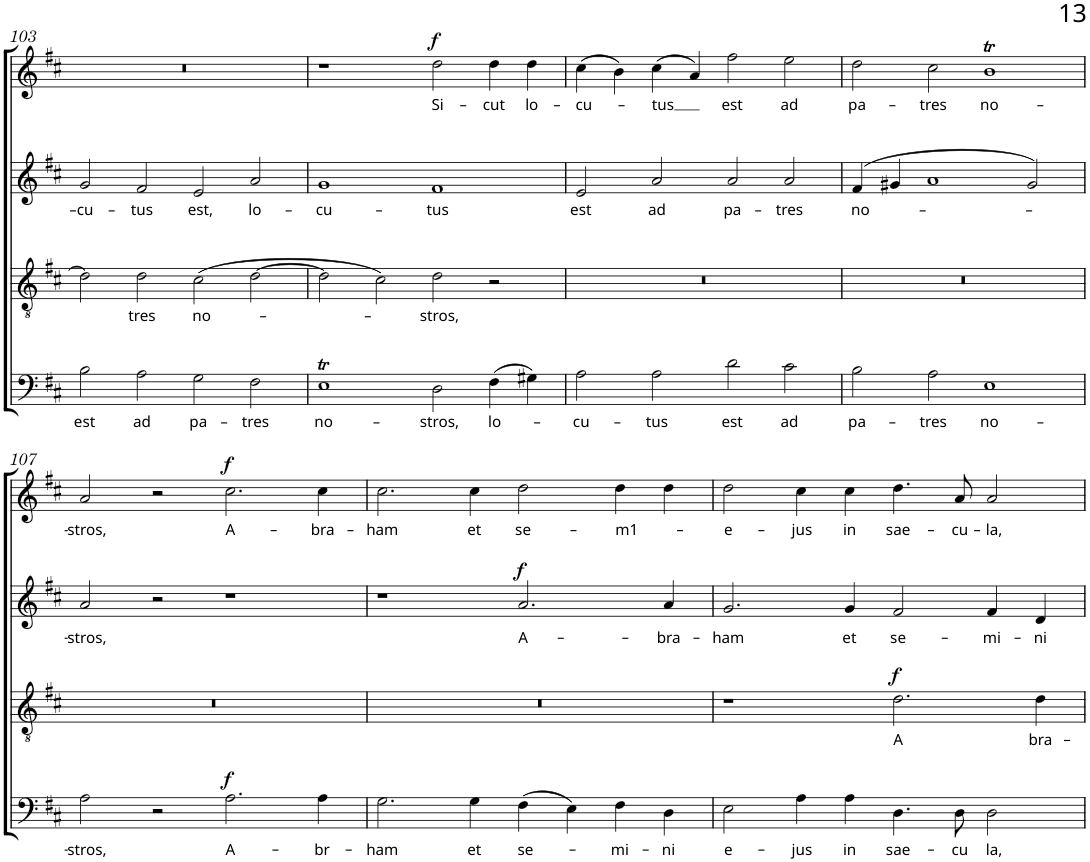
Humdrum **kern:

**kern	**text	**dynam	**kern	**text	**dynam	**kern	**text	**dynam	**kern	**text	**dynam
*part4	*part4	*part4	*part3	*part3	*part3	*part2	*part2	*part2	*part1	*part1	*part1
*staff4	*staff4	*staff4	*staff3	*staff3	*staff3	*staff2	*staff2	*staff2	*staff1	*staff1	*staff1
*I"Bass	*	*	*I"Tenor	*	*	*I"Alto	*	*	*I"Soprano	*	*
!!LO:PB:g=z
*clefF4	*	*	*clefGv2	*	*	*clefG2	*	*	*clefG2	*	*
*k[f#c#]	*	*	*k[f#c#]	*	*	*k[f#c#]	*	*	*k[f#c#]	*	*
*M4/2	*	*	*M4/2	*	*	*M4/2	*	*	*M4/2	*	*
=103	=103	=103	=103	=103	=103	=103	=103	=103	=103	=103	=103
!	!LO:LY:b	!	!	!	!	!	!LO:LY:b	!	!	!	!
2B\	est	.	2d\]	.	.	2g/	-cu-	.	0r	.	.
!	!LO:LY:b	!	!	!LO:LY:b	!	!	!LO:LY:b	!	!	!	!
2A\	ad	.	2d\	tres	.	2f#/	-tus	.	.	.	.
!	!LO:LY:b	!	!	!LO:LY:b	!	!	!LO:LY:b	!	!	!	!
2G\	pa-	.	(2c#\	no-	.	2e/	est,	.	.	.	.
!	!LO:LY:b	!	!	!	!	!	!LO:LY:b	!	!	!	!
2F#\	-tres	.	[2d\	.	.	2a/	lo-	.	.	.	.
=104	=104	=104	=104	=104	=104	=104	=104	=104	=104	=104	=104
!	!LO:LY:b	!	!	!	!	!	!LO:LY:b	!	!	!	!
1ET	no-	.	2d\]	.	.	1g	-cu-	.	1r	.	.
.	.	.	2c#\)	.	.	.	.	.	.	.	.
!	!LO:LY:b	!	!	!LO:LY:b	!	!	!LO:LY:b	!	!	!LO:LY:b	!LO:DY:a
2D\	-stros,	.	2d\	-stros,	.	1f#	-tus	.	2dd\	Si-	f
!	!LO:LY:b	!	!	!	!	!	!	!	!	!LO:LY:b	!
(4F#\	lo-	.	2r	.	.	.	.	.	4dd\	-cut	.
!	!	!	!	!	!	!	!	!	!	!LO:LY:b	!
4G#X\)	.	.	.	.	.	.	.	.	4dd\	lo-	.
=105	=105	=105	=105	=105	=105	=105	=105	=105	=105	=105	=105
!	!LO:LY:b	!	!	!	!	!	!LO:LY:b	!	!	!LO:LY:b	!
2A\	-cu-	.	0r	.	.	2e/	est	.	(4cc#\	-cu-	.
.	.	.	.	.	.	.	.	.	4b\)	.	.
!	!LO:LY:b	!	!	!	!	!	!LO:LY:b	!	!	!LO:LY:b	!
2A\	-tus	.	.	.	.	2a/	ad	.	(4cc#\	-tus	.
.	.	.	.	.	.	.	.	.	4a/)	.	.
!	!LO:LY:b	!	!	!	!	!	!LO:LY:b	!	!	!LO:LY:b	!
2d\	est	.	.	.	.	2a/	pa-	.	2ff#\	est	.
!	!LO:LY:b	!	!	!	!	!	!LO:LY:b	!	!	!LO:LY:b	!
2c#\	ad	.	.	.	.	2a/	-tres	.	2ee\	ad	.
=106	=106	=106	=106	=106	=106	=106	=106	=106	=106	=106	=106
!	!LO:LY:b	!	!	!	!	!	!LO:LY:b	!	!	!LO:LY:b	!
2B\	pa-	.	0r	.	.	(>4f#/	no-	.	2dd\	pa-	.
.	.	.	.	.	.	4g#X/	.	.	.	.	.
!	!LO:LY:b	!	!	!	!	!	!	!	!	!LO:LY:b	!
2A\	-tres	.	.	.	.	1a	.	.	2cc#\	-tres	.
!	!LO:LY:b	!	!	!	!	!	!	!	!	!LO:LY:b	!
1E	no-	.	.	.	.	.	.	.	1bT	no-	.
.	.	.	.	.	.	2g#/)	.	.	.	.	.
!!LO:LB:g=z
=107	=107	=107	=107	=107	=107	=107	=107	=107	=107	=107	=107
!	!LO:LY:b	!	!	!	!	!	!LO:LY:b	!	!	!LO:LY:b	!
2A\	-stros,	.	0r	.	.	2a/	-stros,	.	2a/	-stros,	.
2r	.	.	.	.	.	2r	.	.	2r	.	.
!	!LO:LY:b	!LO:DY:a	!	!	!	!	!	!	!	!LO:LY:b	!LO:DY:a
2.A\	A-	f	.	.	.	1r	.	.	2.cc#\	A-	f
!	!LO:LY:b	!	!	!	!	!	!	!	!	!LO:LY:b	!
4A\	-br-	.	.	.	.	.	.	.	4cc#\	-bra-	.
=108	=108	=108	=108	=108	=108	=108	=108	=108	=108	=108	=108
!	!LO:LY:b	!	!	!	!	!	!	!	!	!LO:LY:b	!
2.G\	-ham	.	0r	.	.	1r	.	.	2.cc#\	-ham	.
!	!LO:LY:b	!	!	!	!	!	!	!	!	!LO:LY:b	!
4G\	et	.	.	.	.	.	.	.	4cc#\	et	.
!	!LO:LY:b	!	!	!	!	!	!LO:LY:b	!LO:DY:a	!	!LO:LY:b	!
(4F#\	se-	.	.	.	.	2.a/	A-	f	2dd\	se-	.
4E\)	.	.	.	.	.	.	.	.	.	.	.
!	!LO:LY:b	!	!	!	!	!	!	!	!	!LO:LY:b	!
4F#\	-mi-	.	.	.	.	.	.	.	4dd\	-m1-	.
!	!LO:LY:b	!	!	!	!	!	!LO:LY:b	!	!	!	!
4D\	-ni	.	.	.	.	4a/	-bra-	.	4dd\	.	.
=109	=109	=109	=109	=109	=109	=109	=109	=109	=109	=109	=109
!	!LO:LY:b	!	!	!	!	!	!LO:LY:b	!	!	!LO:LY:b	!
2E\	e-	.	1r	.	.	2.g/	-ham	.	2dd\	-e-	.
!	!LO:LY:b	!	!	!	!	!	!	!	!	!LO:LY:b	!
4A\	-jus	.	.	.	.	.	.	.	4cc#\	-jus	.
!	!LO:LY:b	!	!	!	!	!	!LO:LY:b	!	!	!LO:LY:b	!
4A\	in	.	.	.	.	4g/	et	.	4cc#\	in	.
!	!LO:LY:b	!	!	!LO:LY:b	!LO:DY:a	!	!LO:LY:b	!	!	!LO:LY:b	!
4.D\	sae-	.	2.d\	A	f	2f#/	se-	.	4.dd\	sae-	.
!	!LO:LY:b	!	!	!	!	!	!	!	!	!LO:LY:b	!
8D\	-cu	.	.	.	.	.	.	.	8a/	-cu-	.
!	!LO:LY:b	!	!	!	!	!	!LO:LY:b	!	!	!LO:LY:b	!
2D\	la,	.	.	.	.	4f#/	mi-	.	2a/	-la,	.
!	!	!	!	!LO:LY:b	!	!	!LO:LY:b	!	!	!	!
.	.	.	4d\	bra-	.	4d/	-ni	.	.	.	.
=	=	=	=	=	=	=	=	=	=	=	=
*-	*-	*-	*-	*-	*-	*-	*-	*-	*-	*-	*-
